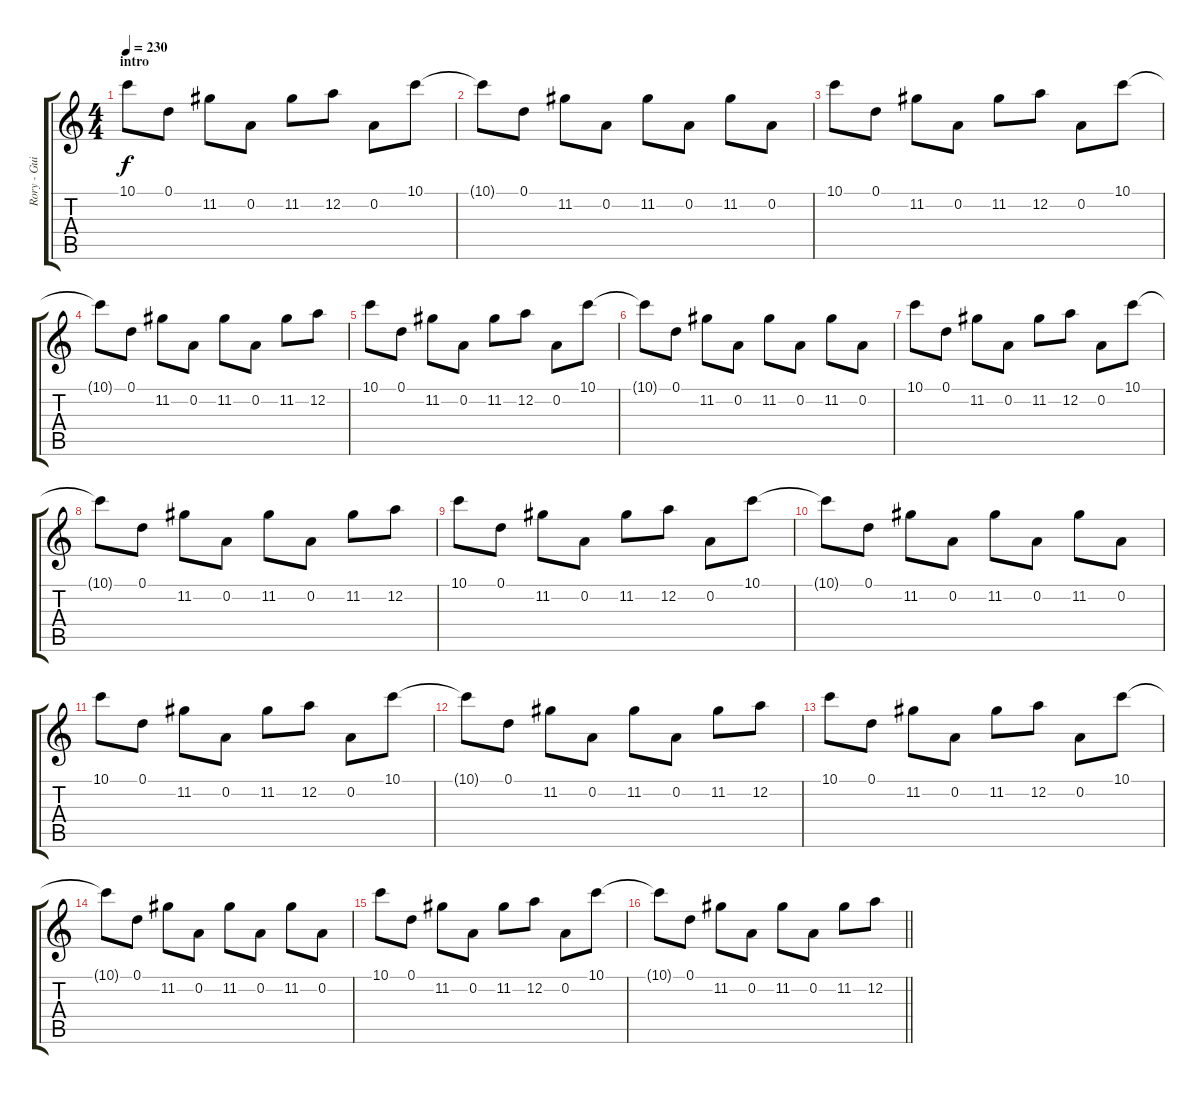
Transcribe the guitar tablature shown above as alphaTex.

\track ("Rory - Guitar" "Rory - Gui") {instrument distortionguitar}
\staff {score tabs}
\tuning (D4 A3 F3 C3 G2 C2) {hide}
\ts (4 4)
\section ("" "intro")
\tempo 230
\clef g2
\ks c
10.1.8{dy f} 0.1.8 11.2.8 0.2.8 11.2.8 12.2.8 0.2.8 10.1.8 |
10.1{t}.8 0.1.8 11.2.8 0.2.8 11.2.8 0.2.8 11.2.8 0.2.8 |
10.1.8 0.1.8 11.2.8 0.2.8 11.2.8 12.2.8 0.2.8 10.1.8 |
10.1{t}.8 0.1.8 11.2.8 0.2.8 11.2.8 0.2.8 11.2.8 12.2.8 |
10.1.8 0.1.8 11.2.8 0.2.8 11.2.8 12.2.8 0.2.8 10.1.8 |
10.1{t}.8 0.1.8 11.2.8 0.2.8 11.2.8 0.2.8 11.2.8 0.2.8 |
10.1.8 0.1.8 11.2.8 0.2.8 11.2.8 12.2.8 0.2.8 10.1.8 |
10.1{t}.8 0.1.8 11.2.8 0.2.8 11.2.8 0.2.8 11.2.8 12.2.8 |
10.1.8 0.1.8 11.2.8 0.2.8 11.2.8 12.2.8 0.2.8 10.1.8 |
10.1{t}.8 0.1.8 11.2.8 0.2.8 11.2.8 0.2.8 11.2.8 0.2.8 |
10.1.8 0.1.8 11.2.8 0.2.8 11.2.8 12.2.8 0.2.8 10.1.8 |
10.1{t}.8 0.1.8 11.2.8 0.2.8 11.2.8 0.2.8 11.2.8 12.2.8 |
10.1.8 0.1.8 11.2.8 0.2.8 11.2.8 12.2.8 0.2.8 10.1.8 |
10.1{t}.8 0.1.8 11.2.8 0.2.8 11.2.8 0.2.8 11.2.8 0.2.8 |
10.1.8 0.1.8 11.2.8 0.2.8 11.2.8 12.2.8 0.2.8 10.1.8 |
\barLineRight lightlight
10.1{t}.8 0.1.8 11.2.8 0.2.8 11.2.8 0.2.8 11.2.8 12.2.8
